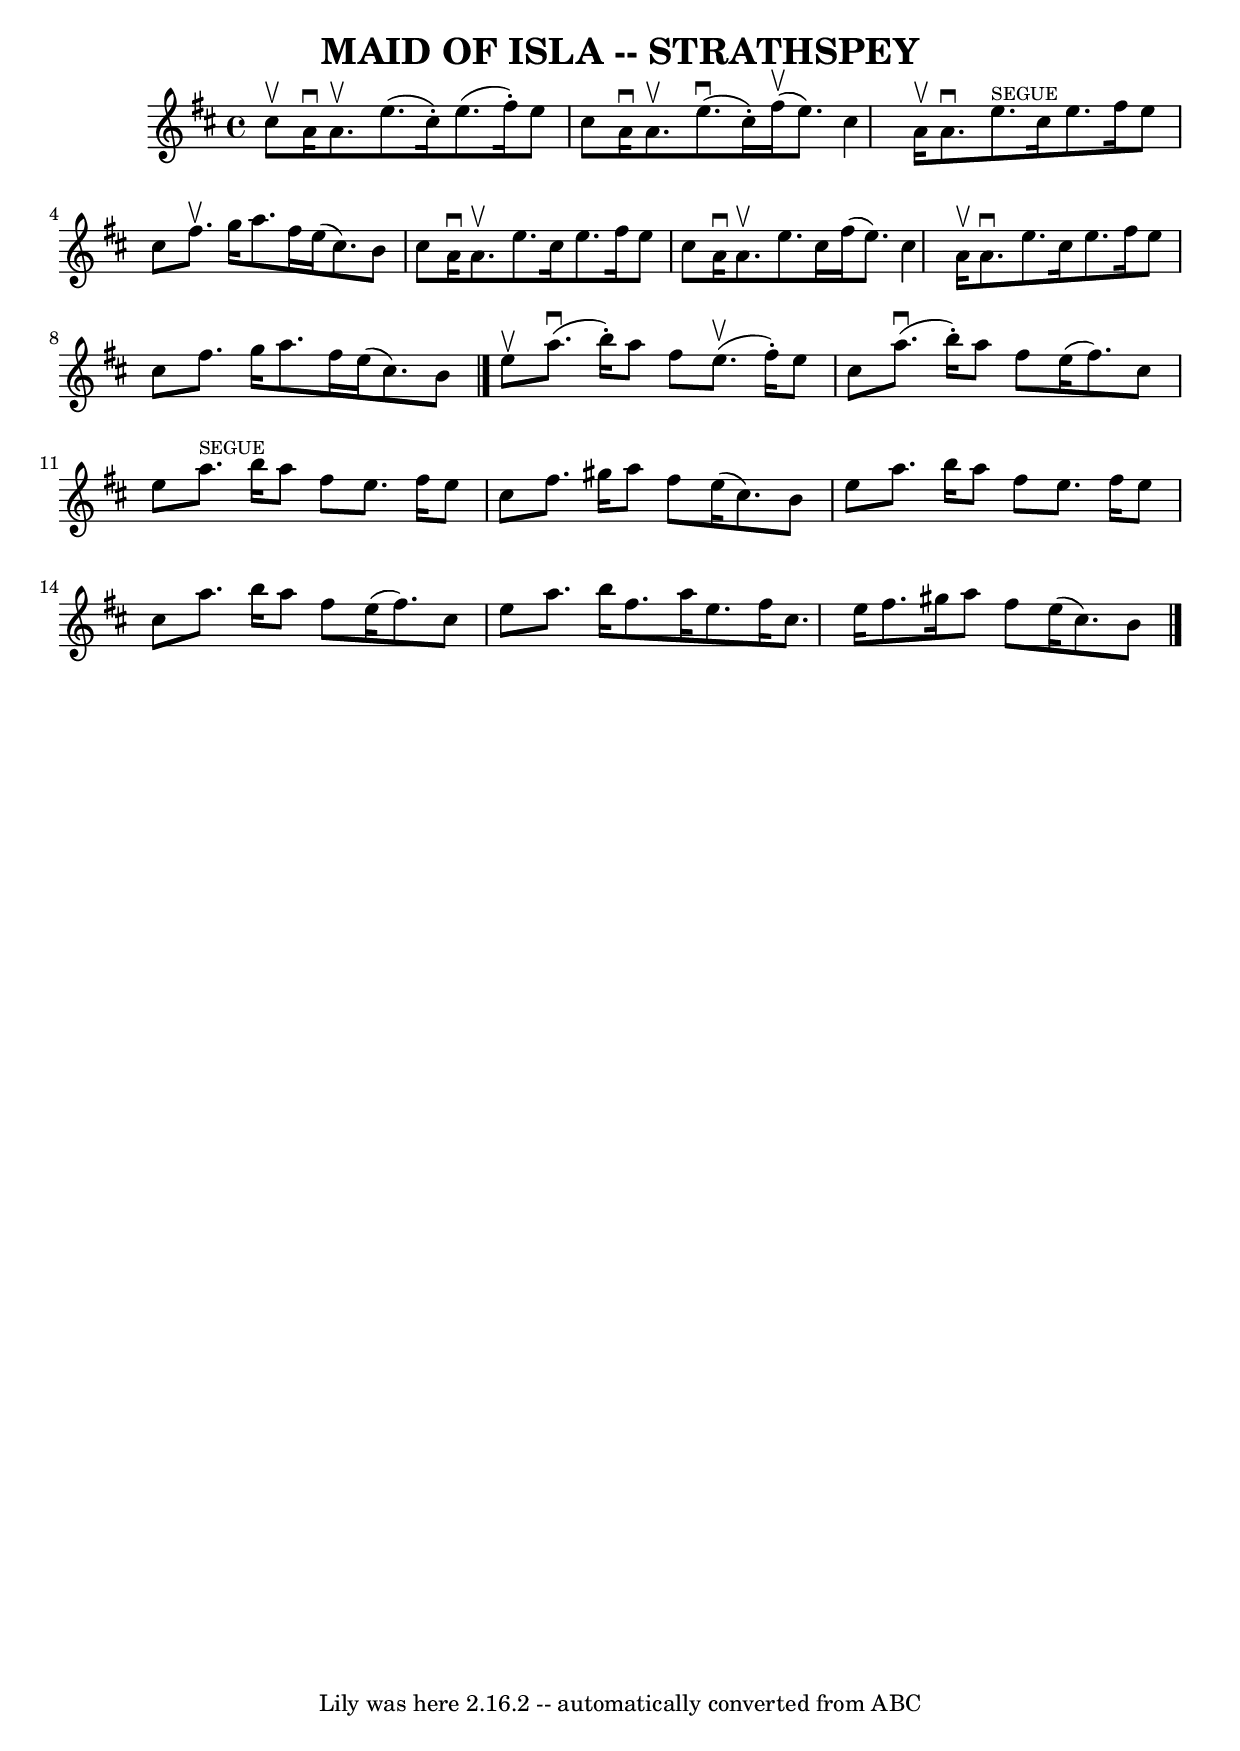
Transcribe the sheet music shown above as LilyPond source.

\version "2.16.2"
\include "Mammoth.ily"
\header {
	%% book = "Ryan's Mammoth Collection of Fiddle Tunes"
	crossRefNumber = "1"
	footnotes = ""
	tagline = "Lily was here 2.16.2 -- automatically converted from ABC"
	title = "MAID OF ISLA -- STRATHSPEY"
}
voicedefault =  {


 \override Staff.TimeSignature #'style = #'C
 \time 4/4 
\key a \mixolydian cis''8^\upbow       |
 a'16^\downbow  
 a'8.^\upbow e''8. (cis''16 -.) e''8. (fis''16 -.) e''8    
cis''8    |
 a'16^\downbow a'8.^\upbow e''8. (^\downbow   
cis''16 -.) fis''16 (^\upbow e''8.) cis''4        |
 a'16 
^\upbow a'8.^\downbow e''8.^\segue cis''16 e''8. fis''16    
e''8 cis''8    |
 fis''8.^\upbow g''16 a''8. fis''16    
e''16 (cis''8.) b'8 cis''8    |
     |
 a'16^\downbow 
 a'8.^\upbow e''8. cis''16 e''8. fis''16 e''8 cis''8    
|
 a'16^\downbow a'8.^\upbow e''8. cis''16 fis''16 (
e''8.) cis''4        |
 a'16^\upbow a'8.^\downbow e''8.    
cis''16 e''8. fis''16 e''8 cis''8    |
 fis''8. g''16    
a''8. fis''16 e''16 (cis''8.) b'8    \bar "|." e''8^\upbow   
    |
 a''8. (^\downbow b''16 -.) a''8 fis''8 e''8. 
(^\upbow fis''16 -.) e''8 cis''8    |
 a''8. (^\downbow   
b''16 -.) a''8 fis''8 e''16 (fis''8.) cis''8 e''8        
|
 a''8.^\segue b''16 a''8 fis''8 e''8. fis''16    
e''8 cis''8    |
 fis''8. gis''16 a''8 fis''8 e''16 (
cis''8.) b'8 e''8    |
     |
 a''8. b''16 a''8    
fis''8 e''8. fis''16 e''8 cis''8    |
 a''8. b''16    
a''8 fis''8 e''16 (fis''8.) cis''8 e''8        |
   
a''8. b''16 fis''8. a''16 e''8. fis''16 cis''8. e''16    
|
 fis''8. gis''16 a''8 fis''8 e''16 (cis''8.) b'8  
  \bar "|."   
}

\score{
    <<

	\context Staff="default"
	{
	    \voicedefault 
	}

    >>
	\layout {
	}
	\midi {}
}
